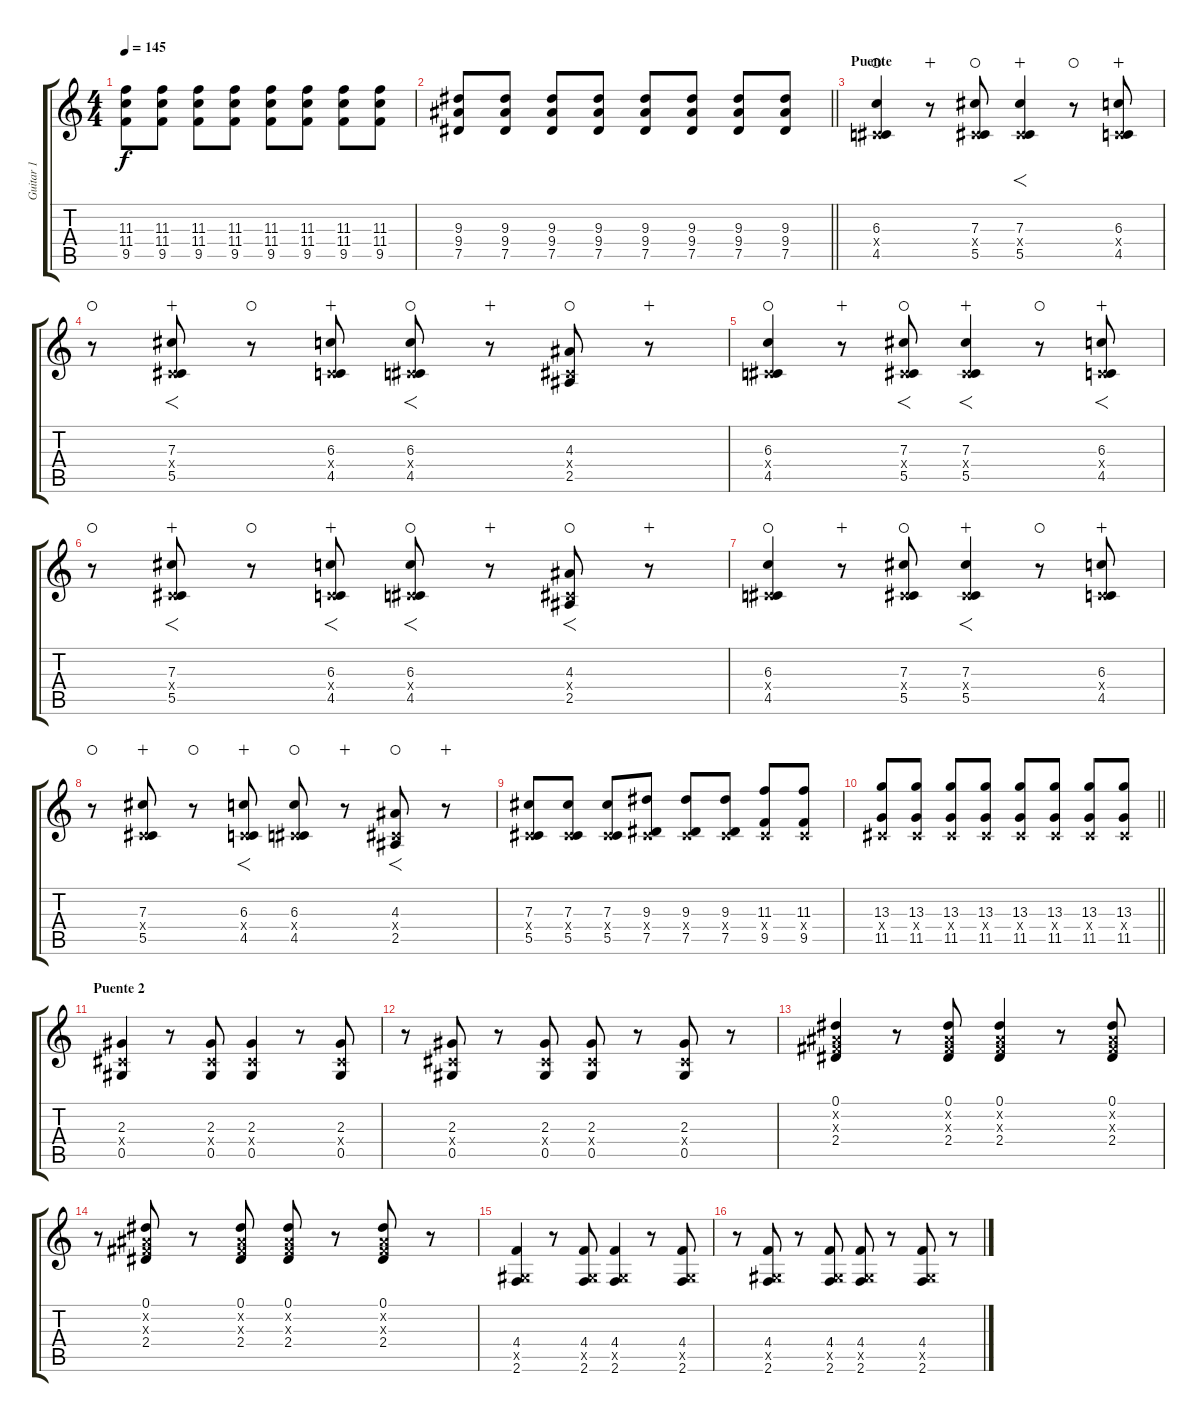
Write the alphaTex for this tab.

\track ("Guitar 1" "Guitar 1") {instrument distortionguitar}
\staff {score tabs}
\tuning (Eb4 Bb3 Gb3 Db3 Ab2 Eb2) {hide}
\ts (4 4)
\tempo 145
\clef g2
\ks c
(11.3 11.4 9.5).8{dy f} (11.3 11.4 9.5).8 (11.3 11.4 9.5).8 (11.3 11.4 9.5).8 (11.3 11.4 9.5).8 (11.3 11.4 9.5).8 (11.3 11.4 9.5).8 (11.3 11.4 9.5).8 |
\barLineRight lightlight
(9.3 9.4 7.5).8 (9.3 9.4 7.5).8 (9.3 9.4 7.5).8 (9.3 9.4 7.5).8 (9.3 9.4 7.5).8 (9.3 9.4 7.5).8 (9.3 9.4 7.5).8 (9.3 9.4 7.5).8 |
\section ("" "Puente")
(6.3 0.4{x} 4.5).4{waho} r.8{wahc} (7.3 0.4{x} 5.5).8{waho} (7.3 0.4{x} 5.5).4{f wahc} r.8{waho} (6.3 0.4{x} 4.5).8{wahc} |
r.8{waho} (7.3 0.4{x} 5.5).8{f wahc} r.8{waho} (6.3 0.4{x} 4.5).8{wahc} (6.3 0.4{x} 4.5).8{f waho} r.8{wahc} (4.3 0.4{x} 2.5).8{waho} r.8{wahc} |
(6.3 0.4{x} 4.5).4{instrument guitarharmonics waho} r.8{wahc} (7.3 0.4{x} 5.5).8{f waho} (7.3 0.4{x} 5.5).4{f wahc} r.8{waho} (6.3 0.4{x} 4.5).8{f wahc} |
r.8{waho} (7.3 0.4{x} 5.5).8{f wahc} r.8{waho} (6.3 0.4{x} 4.5).8{f wahc} (6.3 0.4{x} 4.5).8{f waho} r.8{wahc} (4.3 0.4{x} 2.5).8{f waho} r.8{wahc} |
(6.3 0.4{x} 4.5).4{instrument distortionguitar waho} r.8{wahc} (7.3 0.4{x} 5.5).8{waho} (7.3 0.4{x} 5.5).4{f wahc} r.8{waho} (6.3 0.4{x} 4.5).8{wahc} |
r.8{waho} (7.3 0.4{x} 5.5).8{wahc} r.8{waho} (6.3 0.4{x} 4.5).8{f wahc} (6.3 0.4{x} 4.5).8{waho} r.8{wahc} (4.3 0.4{x} 2.5).8{f waho} r.8{wahc} |
(7.3 0.4{x} 5.5).8 (7.3 0.4{x} 5.5).8 (7.3 0.4{x} 5.5).8 (9.3 0.4{x} 7.5).8 (9.3 0.4{x} 7.5).8 (9.3 0.4{x} 7.5).8 (11.3 0.4{x} 9.5).8 (11.3 0.4{x} 9.5).8 |
\barLineRight lightlight
(13.3 0.4{x} 11.5).8 (13.3 0.4{x} 11.5).8 (13.3 0.4{x} 11.5).8 (13.3 0.4{x} 11.5).8 (13.3 0.4{x} 11.5).8 (13.3 0.4{x} 11.5).8 (13.3 0.4{x} 11.5).8 (13.3 0.4{x} 11.5).8 |
\section ("" "Puente 2")
(2.3 0.4{x} 0.5).4 r.8 (2.3 0.4{x} 0.5).8 (2.3 0.4{x} 0.5).4 r.8 (2.3 0.4{x} 0.5).8 |
r.8 (2.3 0.4{x} 0.5).8 r.8 (2.3 0.4{x} 0.5).8 (2.3 0.4{x} 0.5).8 r.8 (2.3 0.4{x} 0.5).8 r.8 |
(0.1 0.2{x} 0.3{x} 2.4).4 r.8 (0.1 0.2{x} 0.3{x} 2.4).8 (0.1 0.2{x} 0.3{x} 2.4).4 r.8 (0.1 0.2{x} 0.3{x} 2.4).8 |
r.8 (0.1 0.2{x} 0.3{x} 2.4).8 r.8 (0.1 0.2{x} 0.3{x} 2.4).8 (0.1 0.2{x} 0.3{x} 2.4).8 r.8 (0.1 0.2{x} 0.3{x} 2.4).8 r.8 |
(4.4 0.5{x} 2.6).4 r.8 (4.4 0.5{x} 2.6).8 (4.4 0.5{x} 2.6).4 r.8 (4.4 0.5{x} 2.6).8 |
r.8 (4.4 0.5{x} 2.6).8 r.8 (4.4 0.5{x} 2.6).8 (4.4 0.5{x} 2.6).8 r.8 (4.4 0.5{x} 2.6).8 r.8
